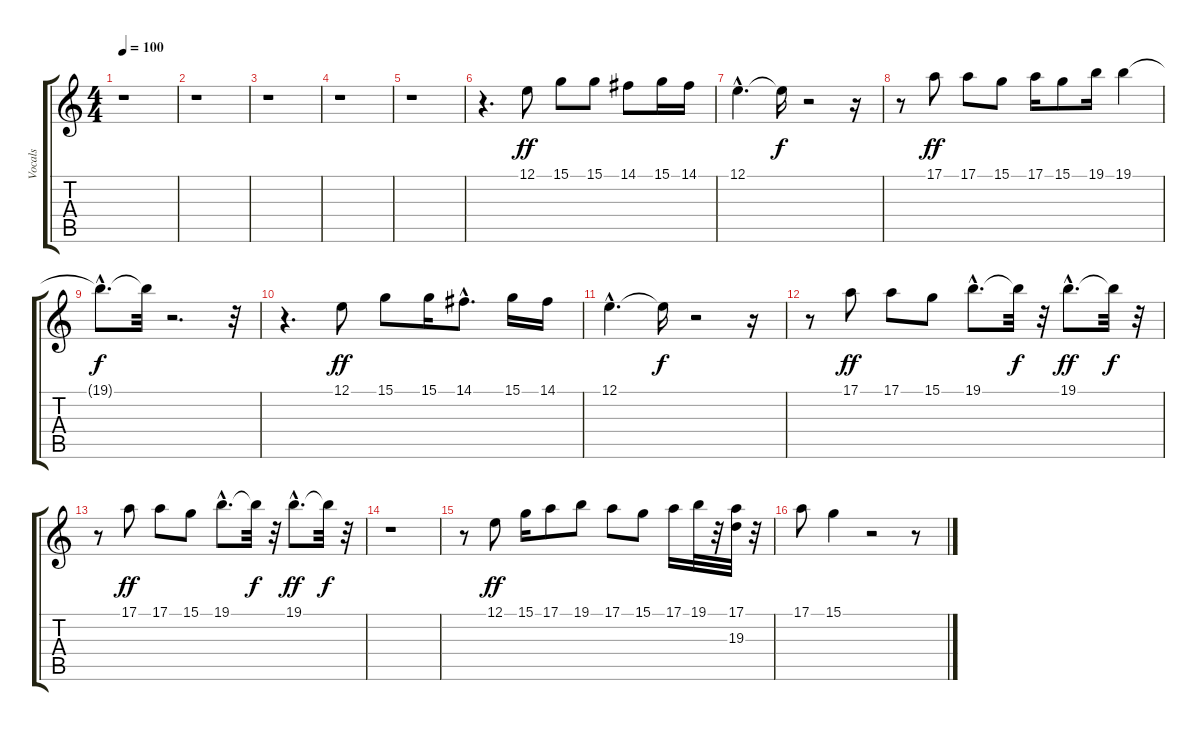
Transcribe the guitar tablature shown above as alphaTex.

\track ("Vocals" "Vocals") {instrument voiceoohs}
\staff {score tabs}
\tuning (E4 B3 G3 D3 A2 E2) {hide}
\ts (4 4)
\tempo 100
\clef g2
\ks c
r.1{dy f} |
r.1 |
r.1 |
r.1 |
r.1 |
r.4{d} 12.1.8{dy ff} 15.1.8 15.1.8 14.1.8 15.1.16 14.1.16 |
12.1{hac}.4{d} 12.1{t}.16{dy f} r.2 r.16 |
r.8 17.1.8{dy ff} 17.1.8 15.1.8 17.1.16 15.1.8 19.1.16 19.1.4 |
19.1{hac t}.8{d dy f} 19.1{t}.32 r.2{d} r.32 |
r.4{d} 12.1.8{dy ff} 15.1.8 15.1.16 14.1{hac}.8{d} 15.1.16 14.1.16 |
12.1{hac}.4{d} 12.1{t}.16{dy f} r.2 r.16 |
r.8 17.1.8{dy ff} 17.1.8 15.1.8 19.1{hac}.8{d} 19.1{t}.32{dy f} r.32 19.1{hac}.8{d dy ff} 19.1{t}.32{dy f} r.32 |
r.8 17.1.8{dy ff} 17.1.8 15.1.8 19.1{hac}.8{d} 19.1{t}.32{dy f} r.32 19.1{hac}.8{d dy ff} 19.1{t}.32{dy f} r.32 |
r.1 |
r.8 12.1.8{dy ff} 15.1.16 17.1.8 19.1.8 17.1.8 15.1.8 17.1.16 19.1.32 r.32 (17.1 19.3).32 r.32 |
17.1.8 15.1.4 r.2 r.8
